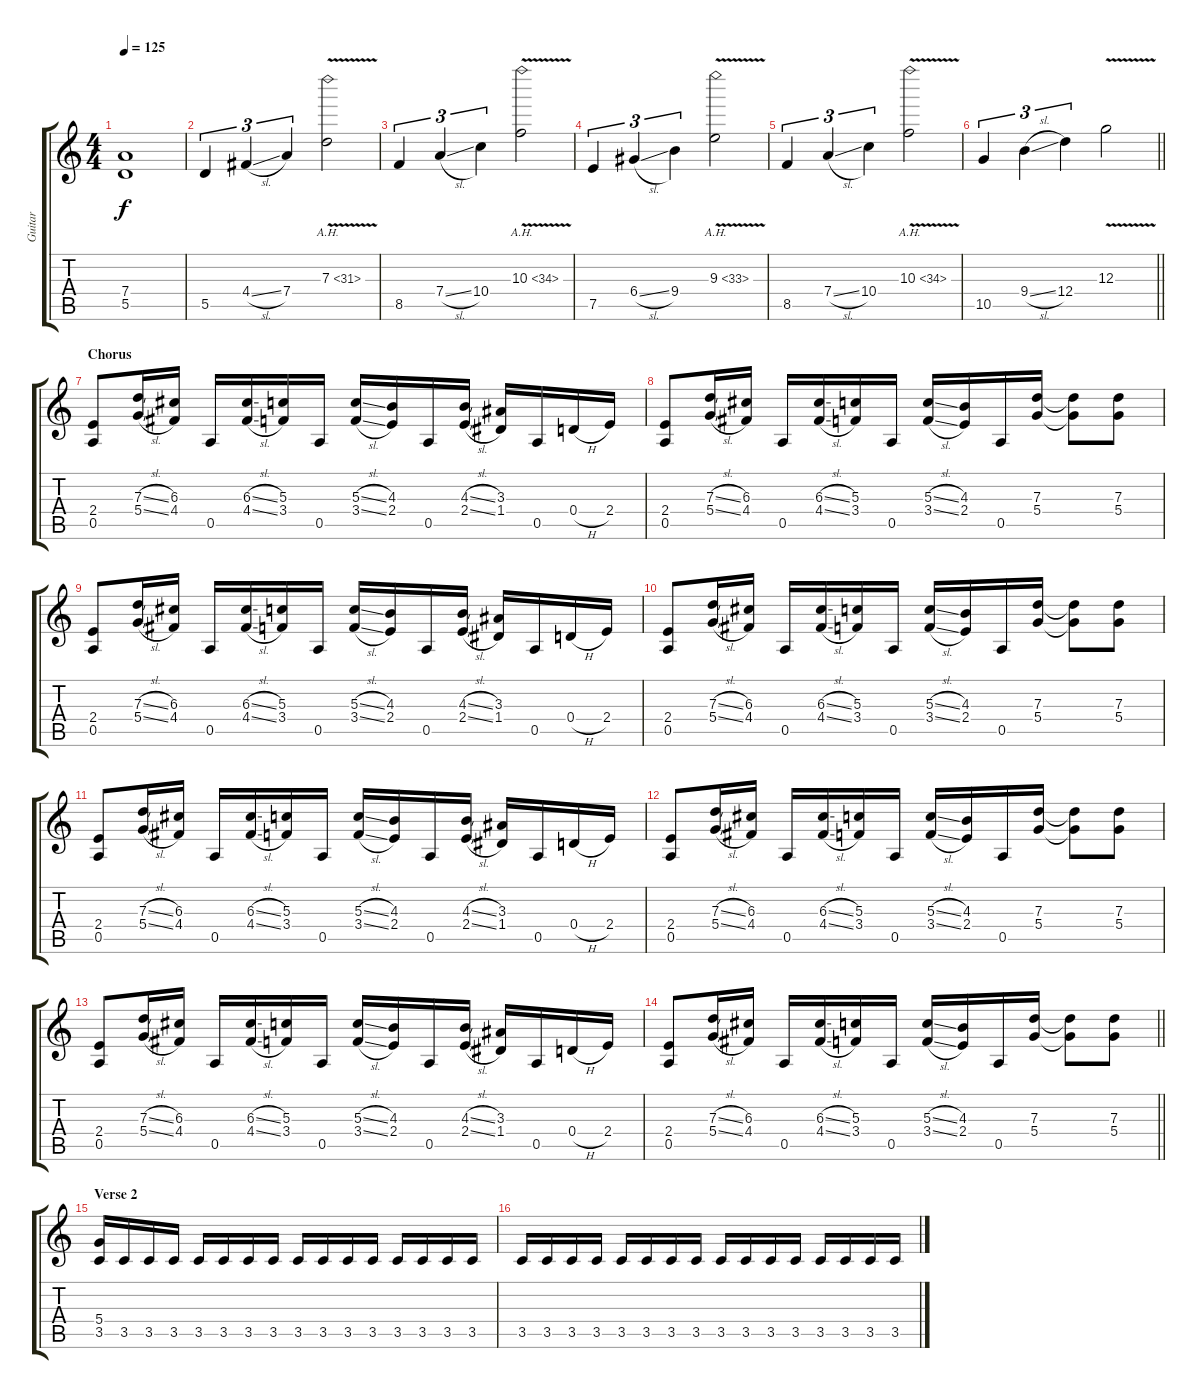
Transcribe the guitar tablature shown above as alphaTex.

\track ("Guitar" "Guitar") {instrument distortionguitar}
\staff {score tabs}
\tuning (E4 B3 G3 D3 A2 E2) {hide}
\ts (4 4)
\tempo 125
\clef g2
\ks c
(7.4 5.5).1{dy f} |
5.5.4{tu (3 2)} 4.4{sl}.4{tu (3 2)} 7.4.4{tu (3 2)} 7.3{ah 24 v}.2 |
8.5.4{tu (3 2)} 7.4{sl}.4{tu (3 2)} 10.4.4{tu (3 2)} 10.3{ah 24 v}.2 |
7.5.4{tu (3 2)} 6.4{sl}.4{tu (3 2)} 9.4.4{tu (3 2)} 9.3{ah 24 v}.2 |
8.5.4{tu (3 2)} 7.4{sl}.4{tu (3 2)} 10.4.4{tu (3 2)} 10.3{ah 24 v}.2 |
\barLineRight lightlight
10.5.4{tu (3 2)} 9.4{sl}.4{tu (3 2)} 12.4.4{tu (3 2)} 12.3{v}.2 |
\section ("" "Chorus")
(2.4 0.5).8 (7.3{sl} 5.4{sl}).16 (6.3 4.4).16 0.5.16 (6.3{sl} 4.4{sl}).16 (5.3 3.4).16 0.5.16 (5.3{sl} 3.4{sl}).16 (4.3 2.4).16 0.5.16 (4.3{sl} 2.4{sl}).16 (3.3 1.4).16 0.5.16 0.4{h}.16 2.4.16 |
(2.4 0.5).8 (7.3{sl} 5.4{sl}).16 (6.3 4.4).16 0.5.16 (6.3{sl} 4.4{sl}).16 (5.3 3.4).16 0.5.16 (5.3{sl} 3.4{sl}).16 (4.3 2.4).16 0.5.16 (7.3 5.4).16 (7.3{t} 5.4{t}).8 (7.3 5.4).8 |
(2.4 0.5).8 (7.3{sl} 5.4{sl}).16 (6.3 4.4).16 0.5.16 (6.3{sl} 4.4{sl}).16 (5.3 3.4).16 0.5.16 (5.3{sl} 3.4{sl}).16 (4.3 2.4).16 0.5.16 (4.3{sl} 2.4{sl}).16 (3.3 1.4).16 0.5.16 0.4{h}.16 2.4.16 |
(2.4 0.5).8 (7.3{sl} 5.4{sl}).16 (6.3 4.4).16 0.5.16 (6.3{sl} 4.4{sl}).16 (5.3 3.4).16 0.5.16 (5.3{sl} 3.4{sl}).16 (4.3 2.4).16 0.5.16 (7.3 5.4).16 (7.3{t} 5.4{t}).8 (7.3 5.4).8 |
(2.4 0.5).8 (7.3{sl} 5.4{sl}).16 (6.3 4.4).16 0.5.16 (6.3{sl} 4.4{sl}).16 (5.3 3.4).16 0.5.16 (5.3{sl} 3.4{sl}).16 (4.3 2.4).16 0.5.16 (4.3{sl} 2.4{sl}).16 (3.3 1.4).16 0.5.16 0.4{h}.16 2.4.16 |
(2.4 0.5).8 (7.3{sl} 5.4{sl}).16 (6.3 4.4).16 0.5.16 (6.3{sl} 4.4{sl}).16 (5.3 3.4).16 0.5.16 (5.3{sl} 3.4{sl}).16 (4.3 2.4).16 0.5.16 (7.3 5.4).16 (7.3{t} 5.4{t}).8 (7.3 5.4).8 |
(2.4 0.5).8 (7.3{sl} 5.4{sl}).16 (6.3 4.4).16 0.5.16 (6.3{sl} 4.4{sl}).16 (5.3 3.4).16 0.5.16 (5.3{sl} 3.4{sl}).16 (4.3 2.4).16 0.5.16 (4.3{sl} 2.4{sl}).16 (3.3 1.4).16 0.5.16 0.4{h}.16 2.4.16 |
\barLineRight lightlight
(2.4 0.5).8 (7.3{sl} 5.4{sl}).16 (6.3 4.4).16 0.5.16 (6.3{sl} 4.4{sl}).16 (5.3 3.4).16 0.5.16 (5.3{sl} 3.4{sl}).16 (4.3 2.4).16 0.5.16 (7.3 5.4).16 (7.3{t} 5.4{t}).8 (7.3 5.4).8 |
\section ("" "Verse 2")
(5.4 3.5).16 3.5.16 3.5.16 3.5.16 3.5.16 3.5.16 3.5.16 3.5.16 3.5.16 3.5.16 3.5.16 3.5.16 3.5.16 3.5.16 3.5.16 3.5.16 |
3.5.16 3.5.16 3.5.16 3.5.16 3.5.16 3.5.16 3.5.16 3.5.16 3.5.16 3.5.16 3.5.16 3.5.16 3.5.16 3.5.16 3.5.16 3.5.16
